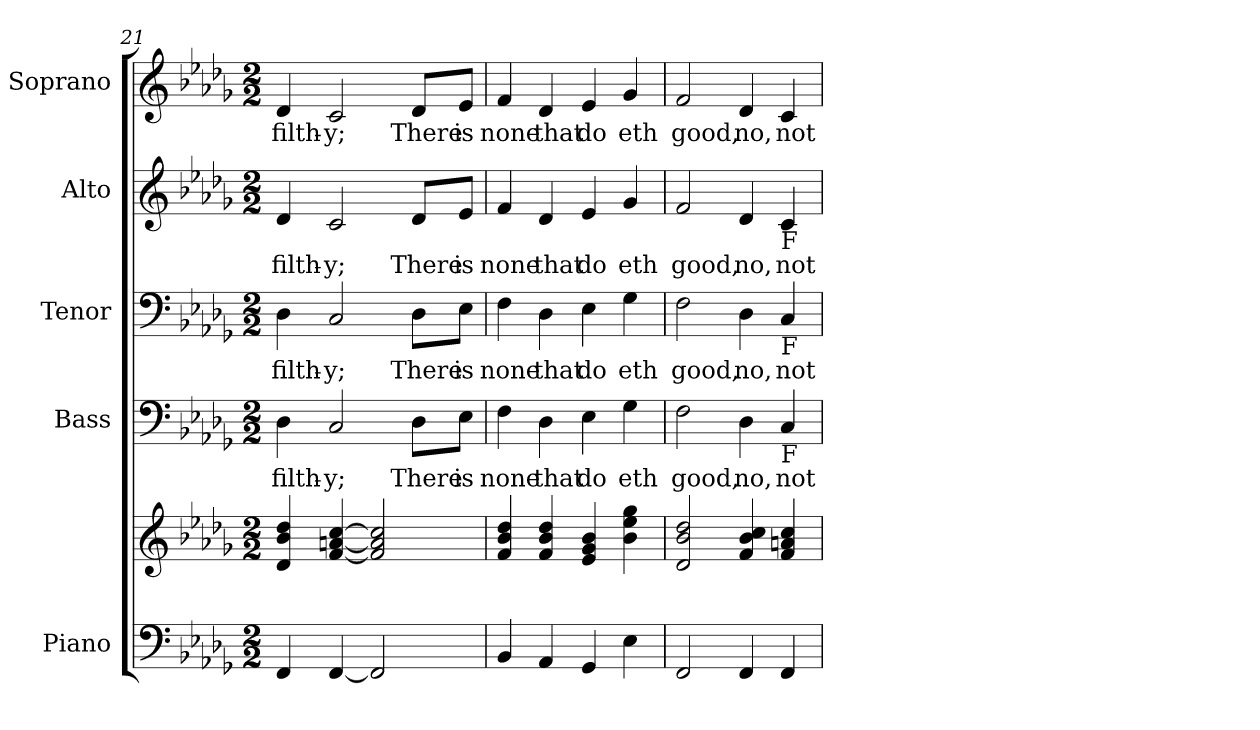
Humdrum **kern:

**kern	**kern	**kern	**text	**kern	**text	**kern	**text	**kern	**text
*part5	*part5	*part4	*part4	*part3	*part3	*part2	*part2	*part1	*part1
*staff6	*staff5	*staff4	*staff4	*staff3	*staff3	*staff2	*staff2	*staff1	*staff1
*I"Piano	*	*I"Bass	*	*I"Tenor	*	*I"Alto	*	*I"Soprano	*
*I'Pno.	*	*I'B.	*	*I'T.	*	*I'A.	*	*I'S.	*
*clefF4	*clefG2	*clefF4	*	*clefF4	*	*clefG2	*	*clefG2	*
*k[b-e-a-d-g-]	*k[b-e-a-d-g-]	*k[b-e-a-d-g-]	*	*k[b-e-a-d-g-]	*	*k[b-e-a-d-g-]	*	*k[b-e-a-d-g-]	*
*D-:	*D-:	*D-:	*	*D-:	*	*D-:	*	*D-:	*
*M2/2	*M2/2	*M2/2	*	*M2/2	*	*M2/2	*	*M2/2	*
=21	=21	=21	=21	=21	=21	=21	=21	=21	=21
!	!	!	!LO:LY:b:color=#000000	!	!	!	!	!	!
!	!	!	!	!	!LO:LY:b:color=#000000	!	!	!	!
!	!	!	!	!	!	!	!LO:LY:b:color=#000000	!	!
!	!	!	!	!	!	!	!	!	!LO:LY:b:color=#000000
4FFi/	4d-i/ 4b-i 4dd-i	4D-i\	filth-	4D-i\	filth-	4d-i/	filth-	4d-i/	filth-
!	!	!	!LO:LY:b:color=#000000	!	!	!	!	!	!
!	!	!	!	!	!LO:LY:b:color=#000000	!	!	!	!
!	!	!	!	!	!	!	!LO:LY:b:color=#000000	!	!
!	!	!	!	!	!	!	!	!	!LO:LY:b:color=#000000
[<4FFi/	[<4fi/ [<4ani [>4cci	2Ci/	-y;	2Ci/	-y;	2ci/	-y;	2ci/	-y;
2FFi/]	2fi/] 2ai] 2cci]	.	.	.	.	.	.	.	.
!	!	!	!LO:LY:b:color=#000000	!	!	!	!	!	!
!	!	!	!	!	!LO:LY:b:color=#000000	!	!	!	!
!	!	!	!	!	!	!	!LO:LY:b:color=#000000	!	!
!	!	!	!	!	!	!	!	!	!LO:LY:b:color=#000000
.	.	8D-i\L	There	8D-i\L	There	8d-i/L	There	8d-i/L	There
!	!	!	!LO:LY:b:color=#000000	!	!	!	!	!	!
!	!	!	!	!	!LO:LY:b:color=#000000	!	!	!	!
!	!	!	!	!	!	!	!LO:LY:b:color=#000000	!	!
!	!	!	!	!	!	!	!	!	!LO:LY:b:color=#000000
.	.	8E-i\J	is	8E-i\J	is	8e-i/J	is	8e-i/J	is
!!LO:PB:g=z
=22	=22	=22	=22	=22	=22	=22	=22	=22	=22
!	!	!	!LO:LY:b:color=#000000	!	!	!	!	!	!
!	!	!	!	!	!LO:LY:b:color=#000000	!	!	!	!
!	!	!	!	!	!	!	!LO:LY:b:color=#000000	!	!
!	!	!	!	!	!	!	!	!	!LO:LY:b:color=#000000
4BB-i/	4fi/ 4b-i 4dd-i	4Fi\	none	4Fi\	none	4fi/	none	4fi/	none
!	!	!	!LO:LY:b:color=#000000	!	!	!	!	!	!
!	!	!	!	!	!LO:LY:b:color=#000000	!	!	!	!
!	!	!	!	!	!	!	!LO:LY:b:color=#000000	!	!
!	!	!	!	!	!	!	!	!	!LO:LY:b:color=#000000
4AA-i/	4fi/ 4b-i 4dd-i	4D-i\	that	4D-i\	that	4d-i/	that	4d-i/	that
!	!	!	!LO:LY:b:color=#000000	!	!	!	!	!	!
!	!	!	!	!	!LO:LY:b:color=#000000	!	!	!	!
!	!	!	!	!	!	!	!LO:LY:b:color=#000000	!	!
!	!	!	!	!	!	!	!	!	!LO:LY:b:color=#000000
4GG-i/	4e-i/ 4g-i 4b-i	4E-i\	do	4E-i\	do	4e-i/	do	4e-i/	do
!	!	!	!LO:LY:b:color=#000000	!	!	!	!	!	!
!	!	!	!	!	!LO:LY:b:color=#000000	!	!	!	!
!	!	!	!	!	!	!	!LO:LY:b:color=#000000	!	!
!	!	!	!	!	!	!	!	!	!LO:LY:b:color=#000000
4E-i\	4b-i\ 4ee-i 4gg-i	4G-i\	eth	4G-i\	eth	4g-i/	eth	4g-i/	eth
=23	=23	=23	=23	=23	=23	=23	=23	=23	=23
!	!	!	!LO:LY:b:color=#000000	!	!	!	!	!	!
!	!	!	!	!	!LO:LY:b:color=#000000	!	!	!	!
!	!	!	!	!	!	!	!LO:LY:b:color=#000000	!	!
!	!	!	!	!	!	!	!	!	!LO:LY:b:color=#000000
2FFi/	2d-i/ 2b-i 2dd-i	2Fi\	good,	2Fi\	good,	2fi/	good,	2fi/	good,
!	!	!	!LO:LY:b:color=#000000	!	!	!	!	!	!
!	!	!	!	!	!LO:LY:b:color=#000000	!	!	!	!
!	!	!	!	!	!	!	!LO:LY:b:color=#000000	!	!
!	!	!	!	!	!	!	!	!	!LO:LY:b:color=#000000
4FFi/	4fi/ 4b-i 4cci	4D-i\	no,	4D-i\	no,	4d-i/	no,	4d-i/	no,
!	!	!	!LO:LY:b:color=#000000	!	!	!	!	!	!
!	!	!	!	!	!LO:LY:b:color=#000000	!	!	!	!
!	!	!	!	!	!	!	!LO:LY:b:color=#000000	!	!
!	!	!	!	!	!	!LO:TX:b:t=F	!	!	!
!	!	!	!	!LO:TX:b:t=F	!	!	!	!	!
!	!	!LO:TX:b:t=F	!	!	!	!	!	!	!
!	!	!	!	!	!	!	!	!	!LO:LY:b:color=#000000
4FFi/	4fi/ 4ani 4cci	4Ci/	not	4Ci/	not	4ci/	not	4ci/	not
=	=	=	=	=	=	=	=	=	=
*-	*-	*-	*-	*-	*-	*-	*-	*-	*-
